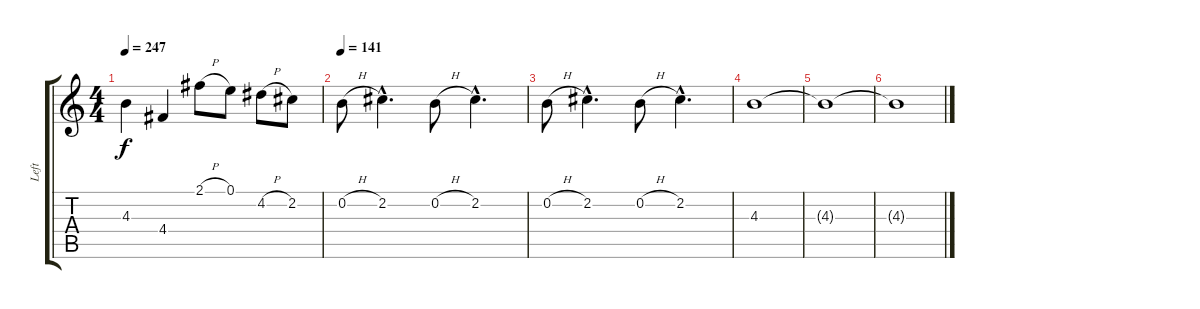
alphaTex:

\track ("Left" "Left") {instrument distortionguitar}
\staff {score tabs}
\tuning (E4 B3 G3 D3 A2 E2) {hide}
\ts (4 4)
\tempo 247
\clef g2
\ks c
4.3.4{dy f} 4.4.4 2.1{h}.8 0.1.8 4.2{h}.8 2.2.8 |
\tempo 141
0.2{h}.8 2.2{hac}.4{d} 0.2{h}.8 2.2{hac}.4{d} |
0.2{h}.8 2.2{hac}.4{d} 0.2{h}.8 2.2{hac}.4{d} |
4.3.1 |
4.3{t}.1 |
4.3{t}.1
